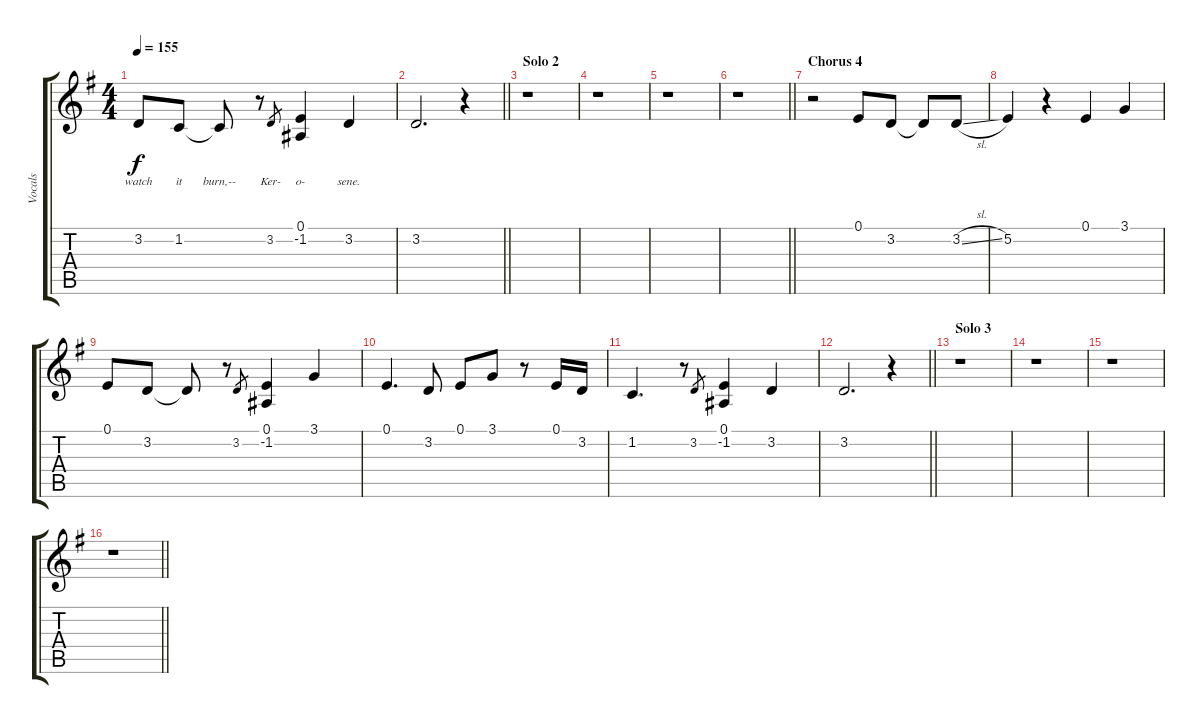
\track ("Vocals" "Vocals") {instrument bassoon}
\staff {score tabs}
\tuning (E4 B3 G3 D3 A2 E2) {hide}
\ts (4 4)
\tempo 155
\clef g2
\ks g
3.2{t}.8{lyrics (0 "watch") lyrics (1 "") lyrics (2 "") lyrics (3 "") lyrics (4 "") dy f} 1.2.8{lyrics (0 "it") lyrics (1 "") lyrics (2 "") lyrics (3 "") lyrics (4 "")} 1.2{t}.8{lyrics (0 "burn,--") lyrics (1 "") lyrics (2 "") lyrics (3 "") lyrics (4 "")} r.8 3.2.8{lyrics (0 "Ker-") lyrics (1 "") lyrics (2 "") lyrics (3 "") lyrics (4 "") gr} (0.1 -1.2).4{lyrics (0 "o-") lyrics (1 "") lyrics (2 "") lyrics (3 "") lyrics (4 "")} 3.2.4{lyrics (0 "sene.") lyrics (1 "") lyrics (2 "") lyrics (3 "") lyrics (4 "")} |
\barLineRight lightlight
3.2.2{d} r.4 |
\section ("" "Solo 2")
r.1 |
r.1 |
r.1 |
\barLineRight lightlight
r.1 |
\section ("" "Chorus 4")
r.2 0.1.8 3.2.8 3.2{t}.8 3.2{sl}.8 |
5.2.4 r.4 0.1.4 3.1.4 |
0.1.8 3.2.8 3.2{t}.8 r.8 3.2.8{gr} (0.1 -1.2).4 3.1.4 |
0.1.4{d} 3.2.8 0.1.8 3.1.8 r.8 0.1.16 3.2.16 |
1.2.4{d} r.8 3.2.8{gr} (0.1 -1.2).4 3.2.4 |
\barLineRight lightlight
3.2.2{d} r.4 |
\section ("" "Solo 3")
r.1 |
r.1 |
r.1 |
\barLineRight lightlight
r.1
